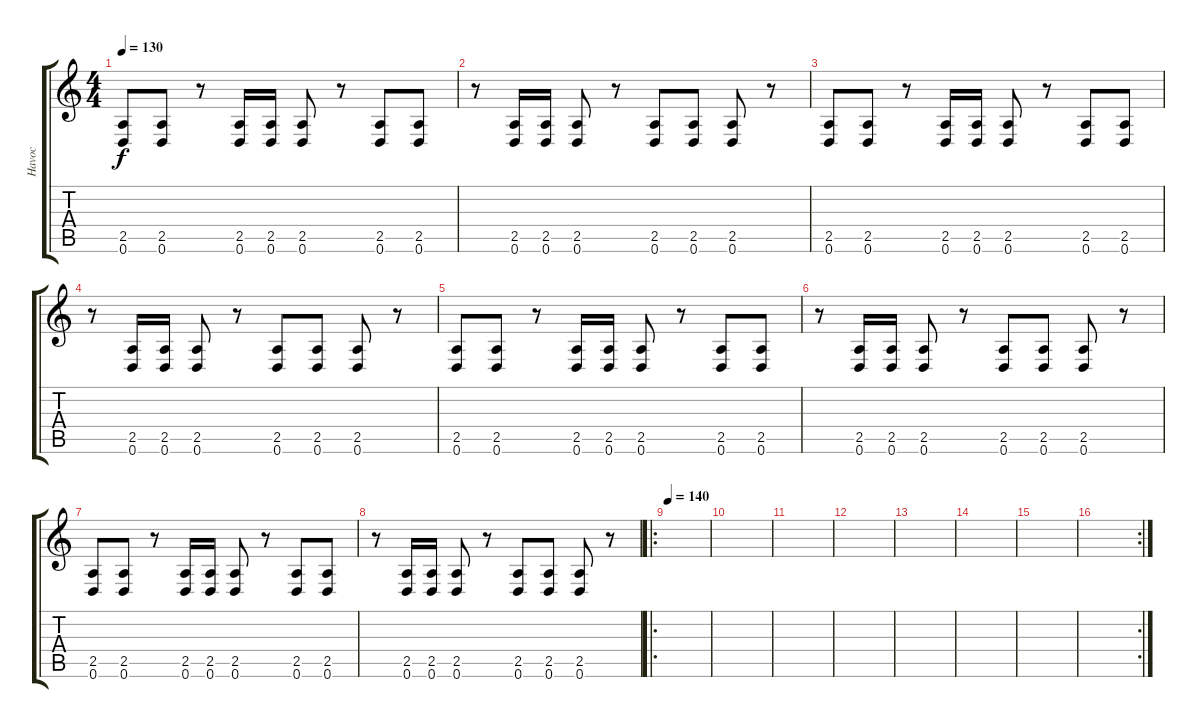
\track ("Havoc" "Havoc") {instrument distortionguitar}
\staff {score tabs}
\tuning (D4 A3 F3 C3 G2 D2) {hide}
\ts (4 4)
\tempo 130
\clef g2
\ks c
(2.5 0.6).8{dy f} (2.5 0.6).8 r.8 (2.5 0.6).16 (2.5 0.6).16 (2.5 0.6).8 r.8 (2.5 0.6).8 (2.5 0.6).8 |
r.8 (2.5 0.6).16 (2.5 0.6).16 (2.5 0.6).8 r.8 (2.5 0.6).8 (2.5 0.6).8 (2.5 0.6).8 r.8 |
(2.5 0.6).8 (2.5 0.6).8 r.8 (2.5 0.6).16 (2.5 0.6).16 (2.5 0.6).8 r.8 (2.5 0.6).8 (2.5 0.6).8 |
r.8 (2.5 0.6).16 (2.5 0.6).16 (2.5 0.6).8 r.8 (2.5 0.6).8 (2.5 0.6).8 (2.5 0.6).8 r.8 |
(2.5 0.6).8 (2.5 0.6).8 r.8 (2.5 0.6).16 (2.5 0.6).16 (2.5 0.6).8 r.8 (2.5 0.6).8 (2.5 0.6).8 |
r.8 (2.5 0.6).16 (2.5 0.6).16 (2.5 0.6).8 r.8 (2.5 0.6).8 (2.5 0.6).8 (2.5 0.6).8 r.8 |
(2.5 0.6).8 (2.5 0.6).8 r.8 (2.5 0.6).16 (2.5 0.6).16 (2.5 0.6).8 r.8 (2.5 0.6).8 (2.5 0.6).8 |
r.8 (2.5 0.6).16 (2.5 0.6).16 (2.5 0.6).8 r.8 (2.5 0.6).8 (2.5 0.6).8 (2.5 0.6).8 r.8 |
\ro
\tempo 140
|
|
|
|
|
|
|
\rc 2
